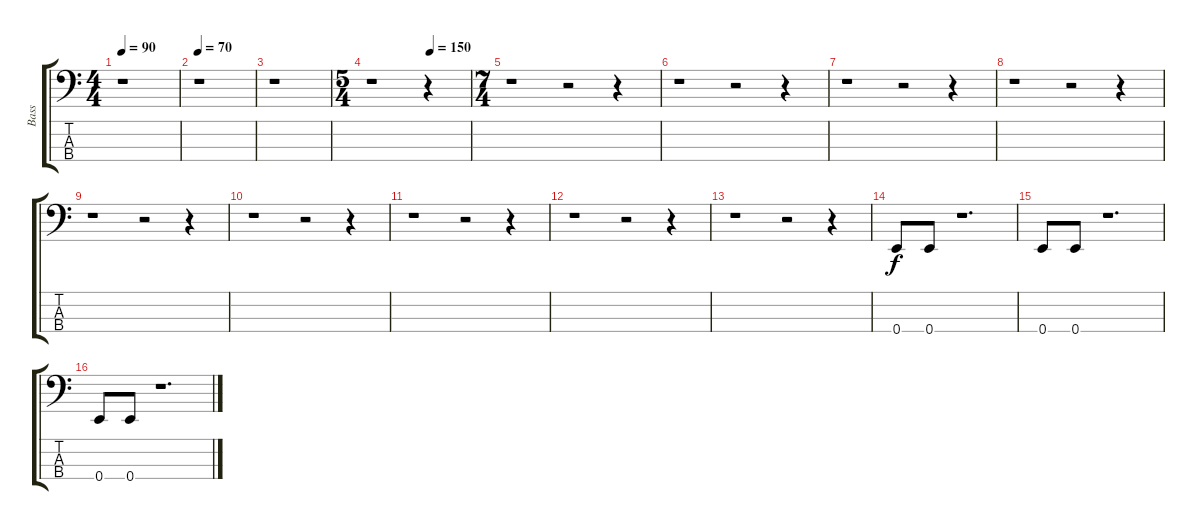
\track ("Bass" "Bass") {instrument slapbass1}
\staff {score tabs}
\tuning (G2 D2 A1 E1) {hide}
\ts (4 4)
\tempo 90
\clef f4
\ks c
r.1{dy f} |
\tempo 70
r.1 |
r.1 |
\ts (5 4)
\tempo (150 0.6)
r.1 r.4 |
\ts (7 4)
r.1 r.2 r.4 |
r.1 r.2 r.4 |
r.1 r.2 r.4 |
r.1 r.2 r.4 |
r.1 r.2 r.4 |
r.1 r.2 r.4 |
r.1 r.2 r.4 |
r.1 r.2 r.4 |
r.1 r.2 r.4 |
0.4.8 0.4.8 r.1{d} |
0.4.8 0.4.8 r.1{d} |
0.4.8 0.4.8 r.1{d}
